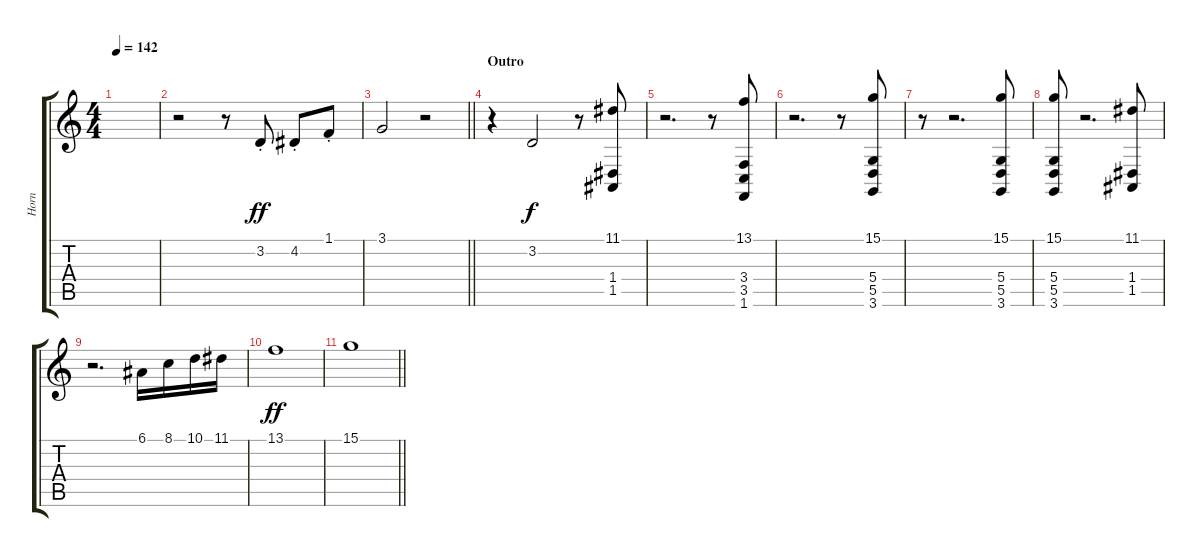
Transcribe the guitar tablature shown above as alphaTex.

\track ("Horn" "Horn") {instrument frenchhorn}
\staff {score tabs}
\tuning (E4 B3 G3 D3 A2 E2) {hide}
\ts (4 4)
\tempo 142
\clef g2
\ks c
|
r.2 r.8 3.2{st}.8{dy ff} 4.2{st}.8 1.1{st}.8 |
\barLineRight lightlight
3.1.2 r.2 |
\section ("" "Outro")
r.4{volume 16} 3.2.2{dy f} r.8 (11.1 1.4 1.5).8 |
r.2{d} r.8 (13.1 3.4 3.5 1.6).8 |
r.2{d} r.8 (15.1 5.4 5.5 3.6).8 |
r.8 r.2{d} (15.1 5.4 5.5 3.6).8 |
(15.1 5.4 5.5 3.6).8 r.2{d} (11.1 1.4 1.5).8 |
r.2{d} 6.1.16 8.1.16 10.1.16 11.1.16 |
13.1.1{dy ff} |
\barLineRight lightlight
15.1.1
